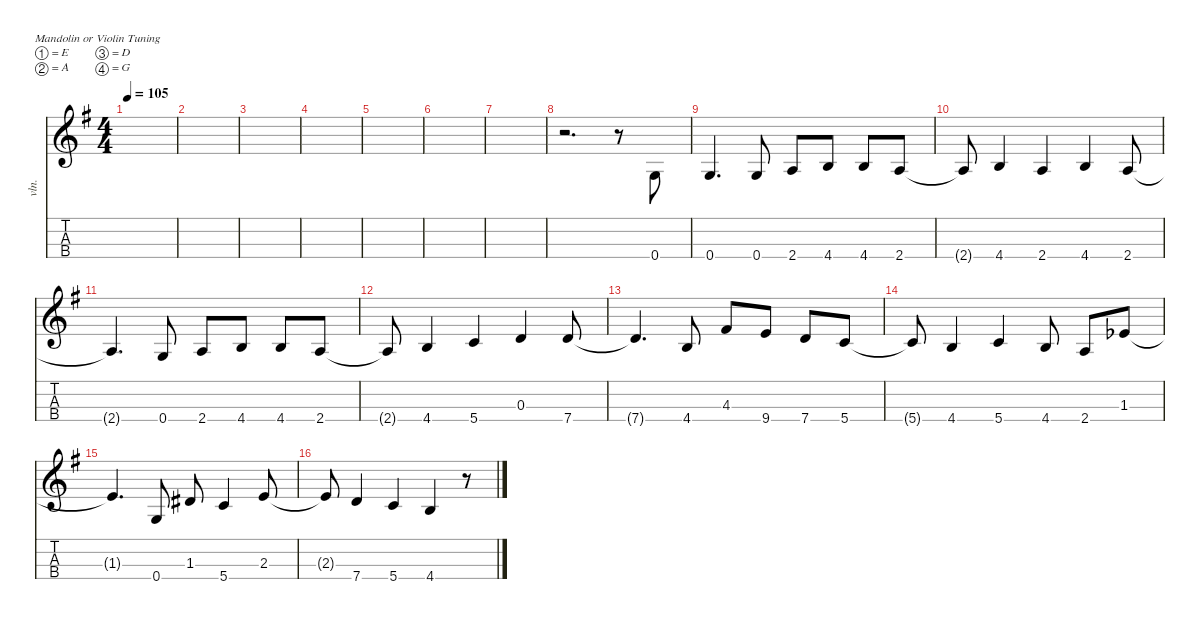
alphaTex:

\defaultSystemsLayout 4
\hideDynamics
\bracketExtendMode nobrackets
\track ("Violin" "vln.") {instrument stringensemble2}
\staff {score tabs}
\tuning (E5 A4 D4 G3)
\ts (4 4)
\tempo 105
\clef g2
\ks g
|
|
|
|
|
|
|
r.2{d beam Down} r.8{beam Down} 0.4{acc forcenatural}.8{beam Up} |
0.4{acc forcenatural}.4{d dy mp beam Up} 0.4{acc forcenatural}.8{dy mf beam Up} 2.4{acc forcenatural}.8{beam Up} 4.4{acc forcenatural}.8{beam Up} 4.4{acc forcenatural}.8{beam Up} 2.4{acc forcenatural}.8{beam Up} |
2.4{t acc forcenatural}.8{beam Up} 4.4{acc forcenatural}.4{beam Up} 2.4{acc forcenatural}.4{beam Up} 4.4{acc forcenatural}.4{beam Up} 2.4{acc forcenatural}.8{beam Up} |
2.4{t acc forcenatural}.4{d beam Up} 0.4{acc forcenatural}.8{beam Up} 2.4{acc forcenatural}.8{beam Up} 4.4{acc forcenatural}.8{beam Up} 4.4{acc forcenatural}.8{beam Up} 2.4{acc forcenatural}.8{beam Up} |
2.4{t acc forcenatural}.8{beam Up} 4.4{acc forcenatural}.4{beam Up} 5.4{acc forcenatural}.4{beam Up} 0.3{acc forcenatural}.4{beam Up} 7.4{acc forcenatural}.8{beam Up} |
7.4{t acc forcenatural}.4{d beam Up} 4.4{acc forcenatural}.8{beam Up} 4.3{acc #}.8{beam Up} 9.4{acc forcenatural}.8{beam Up} 7.4{acc forcenatural}.8{beam Up} 5.4{acc forcenatural}.8{beam Up} |
5.4{t acc forcenatural}.8{beam Up} 4.4{acc forcenatural}.4{beam Up} 5.4{acc forcenatural}.4{beam Up} 4.4{acc forcenatural}.8{beam Up} 2.4{acc forcenatural}.8{beam Up} 1.3{acc b}.8{beam Up} |
1.3{t acc b}.4{d beam Up} 0.4{acc forcenatural}.8{beam Up} 1.3{acc #}.8{beam Up} 5.4{acc forcenatural}.4{beam Up} 2.3{acc forcenatural}.8{beam Up} |
2.3{t acc forcenatural}.8{beam Up} 7.4{acc forcenatural}.4{beam Up} 5.4{acc forcenatural}.4{beam Up} 4.4{acc forcenatural}.4{beam Up} r.8{beam Down}
